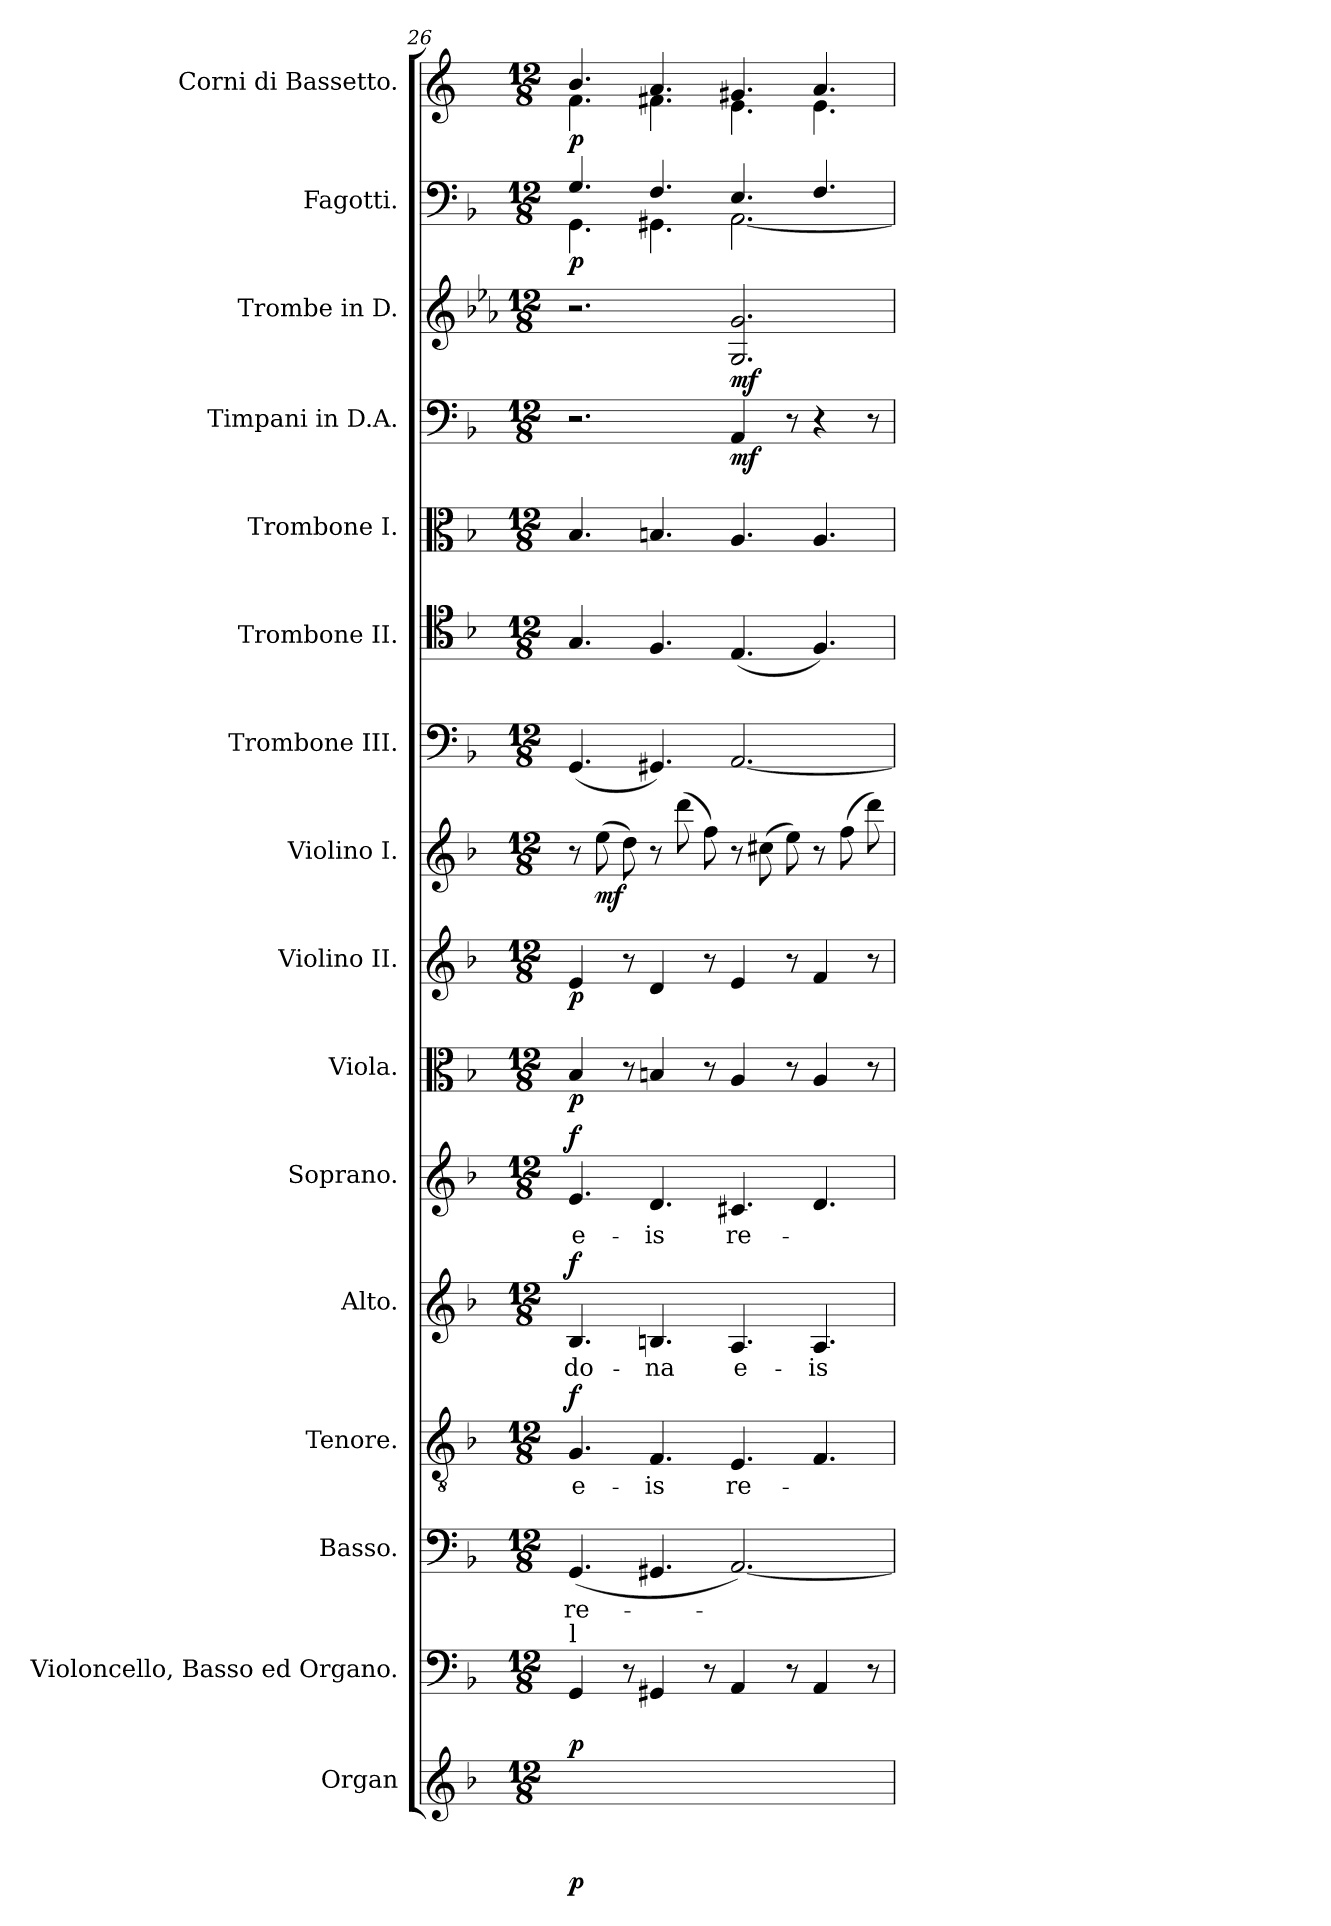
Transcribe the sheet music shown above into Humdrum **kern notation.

**kern	**dynam	**kern	**dynam	**kern	**text	**dynam	**kern	**text	**dynam	**kern	**text	**dynam	**kern	**text	**dynam	**kern	**dynam	**kern	**dynam	**kern	**dynam	**kern	**dynam	**kern	**dynam	**kern	**dynam	**kern	**dynam	**kern	**dynam	**kern	**dynam	**kern	**dynam
*part16	*part16	*part15	*part15	*part14	*part14	*part14	*part13	*part13	*part13	*part12	*part12	*part12	*part11	*part11	*part11	*part10	*part10	*part9	*part9	*part8	*part8	*part7	*part7	*part6	*part6	*part5	*part5	*part4	*part4	*part3	*part3	*part2	*part2	*part1	*part1
*staff16	*staff16	*staff15	*staff15	*staff14	*staff14	*staff14	*staff13	*staff13	*staff13	*staff12	*staff12	*staff12	*staff11	*staff11	*staff11	*staff10	*staff10	*staff9	*staff9	*staff8	*staff8	*staff7	*staff7	*staff6	*staff6	*staff5	*staff5	*staff4	*staff4	*staff3	*staff3	*staff2	*staff2	*staff1	*staff1
*I"Organ	*	*I"Violoncello, Basso ed Organo.	*	*I"Basso.	*	*	*I"Tenore.	*	*	*I"Alto.	*	*	*I"Soprano.	*	*	*I"Viola.	*	*I"Violino II.	*	*I"Violino I.	*	*I"Trombone III.	*	*I"Trombone II.	*	*I"Trombone I.	*	*I"Timpani in D.A.	*	*I"Trombe in D.	*	*I"Fagotti.	*	*I"Corni di Bassetto.	*
*	*	*	*	*	*	*	*	*	*	*	*	*	*	*	*	*	*	*	*	*	*	*	*	*I'Trb	*	*I'Trb	*	*I'Timp	*	*	*	*	*	*	*
*clefG2	*	*clefF4	*	*clefF4	*	*	*clefGv2	*	*	*clefG2	*	*	*clefG2	*	*	*clefC3	*	*clefG2	*	*clefG2	*	*clefF4	*	*clefC4	*	*clefC3	*	*clefF4	*	*clefG2	*	*clefF4	*	*clefG2	*
*	*	*	*	*	*	*	*	*	*	*	*	*	*	*	*	*	*	*	*	*	*	*	*	*	*	*	*	*	*	*ITrd-1c-2	*	*	*	*ITrd1c2	*
*k[b-]	*	*k[b-]	*	*k[b-]	*	*	*k[b-]	*	*	*k[b-]	*	*	*k[b-]	*	*	*k[b-]	*	*k[b-]	*	*k[b-]	*	*k[b-]	*	*k[b-]	*	*k[b-]	*	*k[b-]	*	*k[b-]	*	*k[b-]	*	*k[b-e-]	*
*M12/8	*	*M12/8	*	*M12/8	*	*	*M12/8	*	*	*M12/8	*	*	*M12/8	*	*	*M12/8	*	*M12/8	*	*M12/8	*	*M12/8	*	*M12/8	*	*M12/8	*	*M12/8	*	*M12/8	*	*M12/8	*	*M12/8	*
=26	=26	=26	=26	=26	=26	=26	=26	=26	=26	=26	=26	=26	=26	=26	=26	=26	=26	=26	=26	=26	=26	=26	=26	=26	=26	=26	=26	=26	=26	=26	=26	=26	=26	=26	=26
*	*	*^	*	*	*	*	*	*	*	*	*	*	*	*	*	*	*	*	*	*	*	*	*	*	*	*	*	*	*	*	*	*	*	*	*
!	!	!LO:TX:a:t=l	!	!	!	!	!	!	!	!	!	!	!	!	!	!	!	!	!	!	!	!	!	!	!	!	!	!	!	!	!	!	!	!	!	!
!	!LO:DY:b	!	!	!LO:DY:b	!	!LO:LY:b	!LO:DY:a	!	!LO:LY:b	!	!	!LO:LY:b	!	!	!LO:LY:b	!	!	!	!	!	!	!	!	!	!	!	!	!	!	!	!	!	!	!	!	!
*	*	*	*	*	*	*	*	*	*	*	*	*	*	*	*	*	*	*	*	*	*	*	*	*	*	*	*	*	*	*	*	*	*^	*	*^	*
!	!	!	!	!	!	!	!LO:DY:n=1:a	!	!	!LO:DY:a	!	!	!LO:DY:a	!	!	!LO:DY:a	!	!LO:DY:b	!	!LO:DY:b	!	!	!	!LO:DY:a	!	!	!	!	!	!	!	!	!	!	!	!	!	!
!	!	!	!	!	!	!	!	!	!	!	!	!	!	!	!	!	!	!	!	!	!	!	!	!LO:DY:n=1:a	!	!	!	!	!	!	!	!	!	!	!	!	!	!
!	!	!	!	!	!	!	!	!	!	!	!	!	!	!	!	!	!	!	!	!	!	!	!	!LO:DY:n=2:b	!	!LO:DY:a	!	!	!	!	!	!	!	!	!	!	!	!
!	!	!	!	!	!	!	!	!	!	!	!	!	!	!	!	!	!	!	!	!	!	!	!	!	!	!LO:DY:n=1:b	!	!LO:DY:a	!	!	!	!	!	!	!	!	!	!
!	!	!	!	!	!	!	!	!	!	!	!	!	!	!	!	!	!	!	!	!	!	!	!	!	!	!	!	!LO:DY:n=1:b	!	!	!	!	!	!	!LO:DY:b	!	!	!LO:DY:b
4GG\yy 4G\yy 4d\yy 4e\yy	p	4GG/	4GGG/yy	p	(<4.GG/	re-	other-dynamics f	4.G/	e-	f	4.B-/	do-	f	4.e/	e-	f	4B-/	p	4e/	p	8r	.	(<4.GG/	other-dynamics other-dynamics p	4.G/	other-dynamics p	4.B-/	other-dynamics p	2.r	.	2.r	.	4.G/	4.GG\	p	4.a/	4.e-\	p
!	!	!	!	!	!	!	!	!	!	!	!	!	!	!	!	!	!	!	!	!	!	!LO:DY:b	!	!	!	!	!	!	!	!	!	!	!	!	!	!	!	!
.	.	.	.	.	.	.	.	.	.	.	.	.	.	.	.	.	.	.	.	.	(>8ee\	mf	.	.	.	.	.	.	.	.	.	.	.	.	.	.	.	.
8ryy	.	8r	8ryy	.	.	.	.	.	.	.	.	.	.	.	.	.	8r	.	8r	.	8dd\)	.	.	.	.	.	.	.	.	.	.	.	.	.	.	.	.	.
!	!	!	!	!	!	!	!	!	!LO:LY:b	!	!	!LO:LY:b	!	!	!LO:LY:b	!	!	!	!	!	!	!	!	!	!	!	!	!	!	!	!	!	!	!	!	!	!	!
4GG#X\yy 4G#X\yy 4Bn\yy 4d\yy 4f\yy	.	4GG#X/	4GGG#X/yy	.	4.GG#X/	.	.	4.F/	-is	.	4.Bn/	-na	.	4.d/	-is	.	4Bn/	.	4d/	.	8r	.	4.GG#X/)	.	4.F/	.	4.Bn/	.	.	.	.	.	4.F/	4.GG#X\	.	4.g/	4.en\	.
.	.	.	.	.	.	.	.	.	.	.	.	.	.	.	.	.	.	.	.	.	(>8ddd\	.	.	.	.	.	.	.	.	.	.	.	.	.	.	.	.	.
8ryy	.	8r	8ryy	.	.	.	.	.	.	.	.	.	.	.	.	.	8r	.	8r	.	8ff\)	.	.	.	.	.	.	.	.	.	.	.	.	.	.	.	.	.
!	!	!	!	!	!	!	!	!	!LO:LY:b	!	!	!LO:LY:b	!	!	!LO:LY:b	!	!	!	!	!	!	!	!	!LO:DY:n=3:a	!	!	!	!	!	!LO:DY:b	!	!LO:DY:b	!	!	!	!	!	!
4AA\yy 4A\yy 4c#X\yy 4e\yy 4a\yy	.	4AA/	4AAA/yy	.	[2.AA/)	.	.	4.E/	re-	.	4.A/	e-	.	4.c#X/	re-	.	4A/	.	4e/	.	8r	.	[2.AA/	other-dynamics	(<4.E/	.	4.A/	.	4AA/	mf	2.A/ 2.a/	mf	4.E/	[2.AA\	.	4.f#X/	4.d\	.
.	.	.	.	.	.	.	.	.	.	.	.	.	.	.	.	.	.	.	.	.	(>8cc#X\	.	.	.	.	.	.	.	.	.	.	.	.	.	.	.	.	.
8ryy	.	8r	8ryy	.	.	.	.	.	.	.	.	.	.	.	.	.	8r	.	8r	.	8ee\)	.	.	.	.	.	.	.	8r	.	.	.	.	.	.	.	.	.
!	!	!	!	!	!	!	!	!	!	!	!	!LO:LY:b	!	!	!	!	!	!	!	!	!	!	!	!	!	!	!	!	!	!	!	!	!	!	!	!	!	!
4AA\yy 4A\yy 4d\yy 4f\yy 4a\yy	.	4AA/	4AAA/yy	.	.	.	.	4.F/	.	.	4.A/	-is	.	4.d/	.	.	4A/	.	4f/	.	8r	.	.	.	4.F/)	.	4.A/	.	4r	.	.	.	4.F/	.	.	4.g/	4.d\	.
.	.	.	.	.	.	.	.	.	.	.	.	.	.	.	.	.	.	.	.	.	(>8ff\	.	.	.	.	.	.	.	.	.	.	.	.	.	.	.	.	.
8ryy	.	8r	8ryy	.	.	.	.	.	.	.	.	.	.	.	.	.	8r	.	8r	.	8ddd\)	.	.	.	.	.	.	.	8r	.	.	.	.	.	.	.	.	.
*	*	*	*	*	*	*	*	*	*	*	*	*	*	*	*	*	*	*	*	*	*	*	*	*	*	*	*	*	*	*	*	*	*v	*v	*	*	*	*
*	*	*v	*v	*	*	*	*	*	*	*	*	*	*	*	*	*	*	*	*	*	*	*	*	*	*	*	*	*	*	*	*	*	*	*	*v	*v	*
=	=	=	=	=	=	=	=	=	=	=	=	=	=	=	=	=	=	=	=	=	=	=	=	=	=	=	=	=	=	=	=	=	=	=	=
*-	*-	*-	*-	*-	*-	*-	*-	*-	*-	*-	*-	*-	*-	*-	*-	*-	*-	*-	*-	*-	*-	*-	*-	*-	*-	*-	*-	*-	*-	*-	*-	*-	*-	*-	*-
